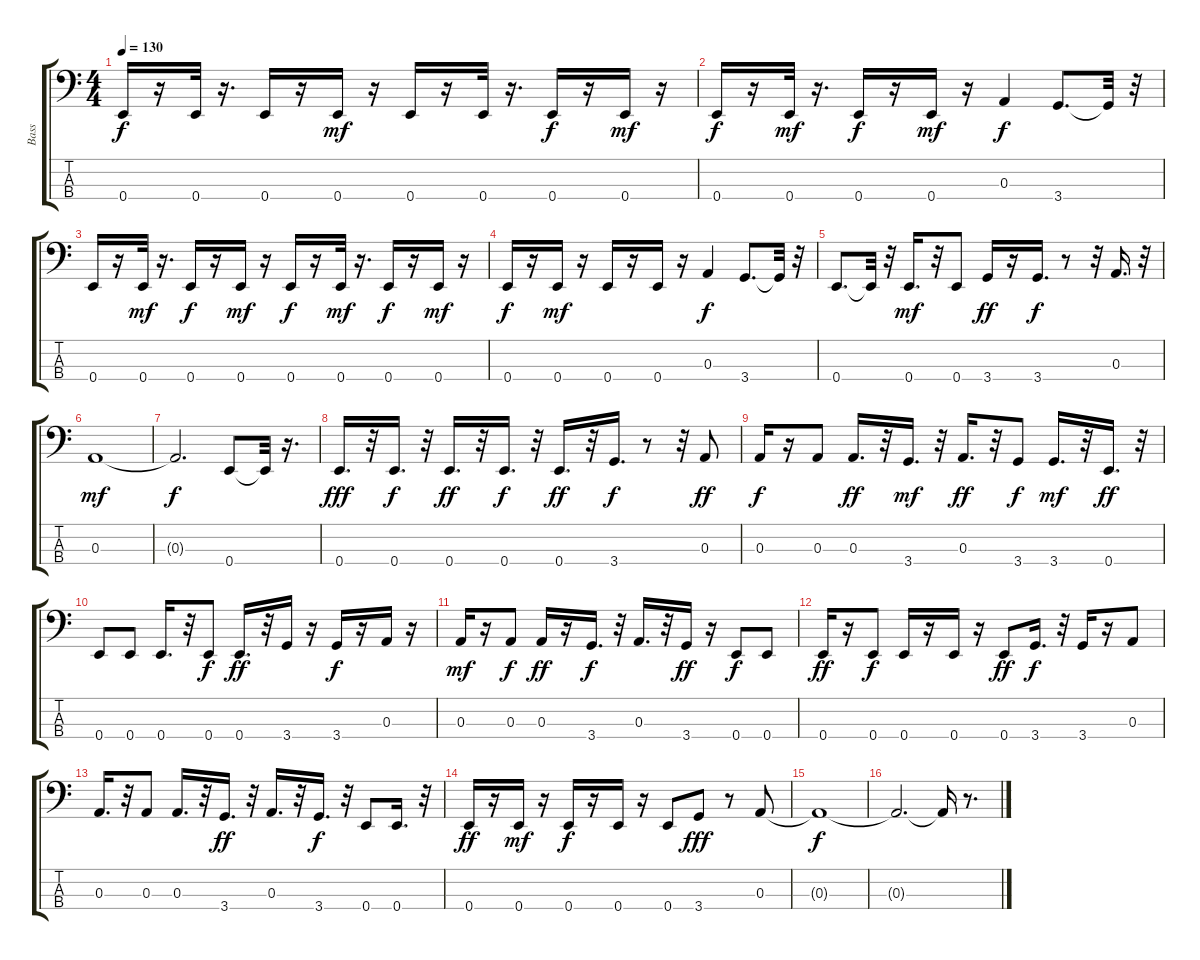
\track ("Bass    " "Bass    ") {instrument electricbassfinger}
\staff {score tabs}
\tuning (G2 D2 A1 E1) {hide}
\ts (4 4)
\tempo 130
\clef f4
\ks c
0.4.16{dy f} r.16 0.4.32 r.16{d} 0.4.16 r.16 0.4.16{dy mf} r.16 0.4.16 r.16 0.4.32 r.16{d} 0.4.16{dy f} r.16 0.4.16{dy mf} r.16 |
0.4.16{dy f} r.16 0.4.32{dy mf} r.16{d} 0.4.16{dy f} r.16 0.4.16{dy mf} r.16 0.3.4{dy f} 3.4.8{d} 3.4{t}.32 r.32 |
0.4.16 r.16 0.4.32{dy mf} r.16{d} 0.4.16{dy f} r.16 0.4.16{dy mf} r.16 0.4.16{dy f} r.16 0.4.32{dy mf} r.16{d} 0.4.16{dy f} r.16 0.4.16{dy mf} r.16 |
0.4.16{dy f} r.16 0.4.16{dy mf} r.16 0.4.16 r.16 0.4.16 r.16 0.3.4{dy f} 3.4.8{d} 3.4{t}.32 r.32 |
0.4.8{d} 0.4{t}.32 r.32 0.4.16{d dy mf} r.32 0.4.8 3.4.16{dy ff} r.16 3.4.16{d dy f} r.8 r.32 0.3.16{d} r.32 |
0.3.1{dy mf} |
0.3{t}.2{d dy f} 0.4.8 0.4{t}.32 r.16{d} |
0.4.16{d dy fff} r.32 0.4.16{d dy f} r.32 0.4.16{d dy ff} r.32 0.4.16{d dy f} r.32 0.4.16{d dy ff} r.32 3.4.16{d dy f} r.8 r.32 0.3.8{dy ff} |
0.3.16{dy f} r.16 0.3.8 0.3.16{d dy ff} r.32 3.4.16{d dy mf} r.32 0.3.16{d dy ff} r.32 3.4.8{dy f} 3.4.16{d dy mf} r.32 0.4.16{d dy ff} r.32 |
0.4.8 0.4.8 0.4.16{d} r.32 0.4.8{dy f} 0.4.16{d dy ff} r.32 3.4.16 r.16 3.4.16{dy f} r.16 0.3.16 r.16 |
0.3.16{dy mf} r.16 0.3.8{dy f} 0.3.16{dy ff} r.16 3.4.16{d dy f} r.32 0.3.16{d} r.32 3.4.16{dy ff} r.16 0.4.8{dy f} 0.4.8 |
0.4.16{dy ff} r.16 0.4.8{dy f} 0.4.16 r.16 0.4.16 r.16 0.4.8{dy ff} 3.4.16{d dy f} r.32 3.4.16 r.16 0.3.8 |
0.3.16{d} r.32 0.3.8 0.3.16{d} r.32 3.4.16{d dy ff} r.32 0.3.16{d} r.32 3.4.16{d dy f} r.32 0.4.8 0.4.16{d} r.32 |
0.4.16{dy ff} r.16 0.4.16{dy mf} r.16 0.4.16{dy f} r.16 0.4.16 r.16 0.4.8 3.4.8{dy fff} r.8 0.3.8 |
0.3{t}.1{dy f} |
0.3{t}.2{d} 0.3{t}.16 r.8{d}
